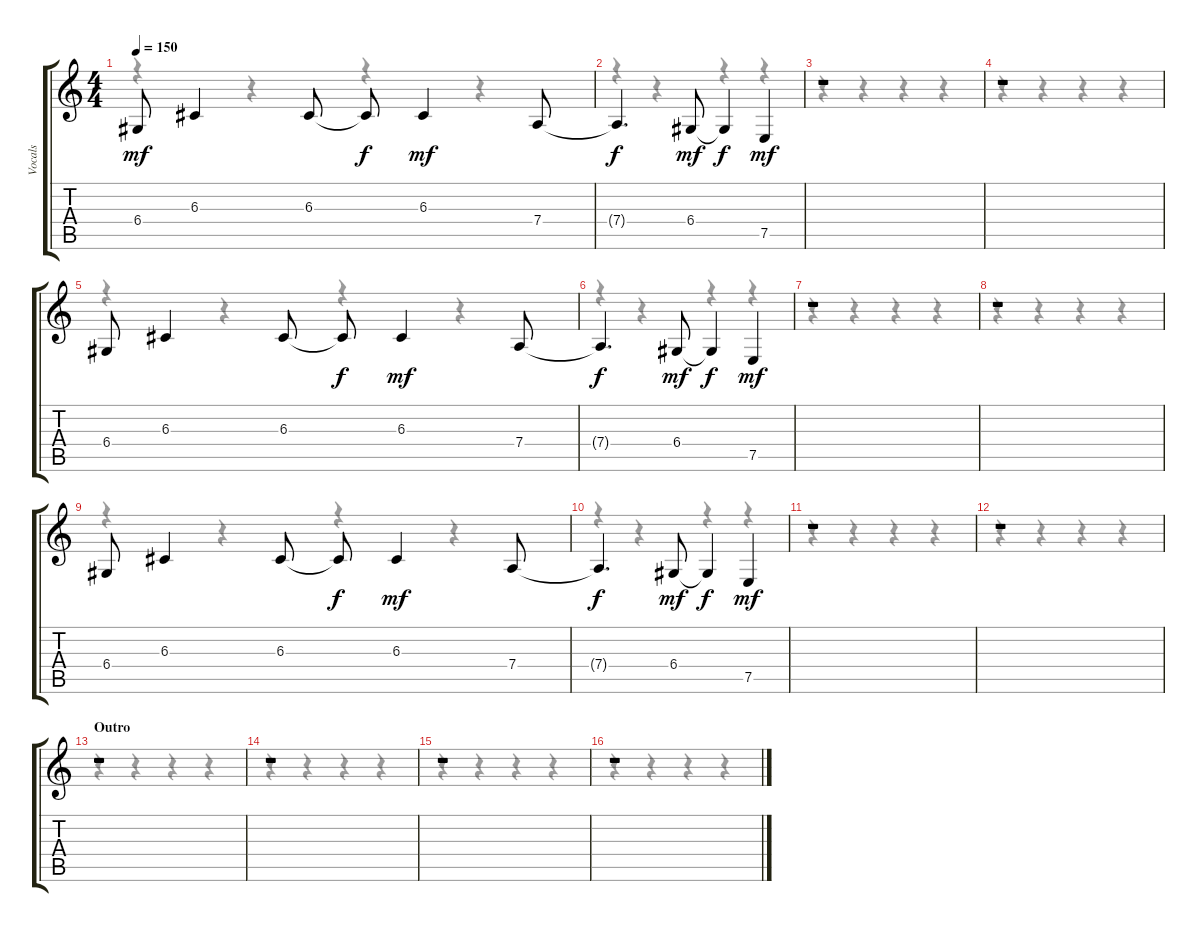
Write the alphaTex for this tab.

\track ("Vocals" "Vocals") {instrument bassoon}
\staff {score tabs}
\tuning (E4 B3 G3 D3 A2 E2) {hide}
\voice
\ts (4 4)
\tempo 150
\clef g2
\ks c
6.4.8{dy mf} 6.3.4 6.3.8 6.3{t}.8{dy f} 6.3.4{dy mf} 7.4.8 |
7.4{t}.4{d dy f} 6.4.8{dy mf} 6.4{t}.4{dy f} 7.5.4{dy mf} |
r.1 |
r.1 |
6.4.8 6.3.4 6.3.8 6.3{t}.8{dy f} 6.3.4{dy mf} 7.4.8 |
7.4{t}.4{d dy f} 6.4.8{dy mf} 6.4{t}.4{dy f} 7.5.4{dy mf} |
r.1 |
r.1 |
6.4.8 6.3.4 6.3.8 6.3{t}.8{dy f} 6.3.4{dy mf} 7.4.8 |
7.4{t}.4{d dy f} 6.4.8{dy mf} 6.4{t}.4{dy f} 7.5.4{dy mf} |
r.1 |
r.1 |
\section ("" "Outro")
r.1 |
r.1 |
r.1 |
r.1
\voice
\clef g2
\ottava regular
\simile none
\ks c
r.4{dy f} r.4 r.4 r.4 |
r.4 r.4 r.4 r.4 |
r.4 r.4 r.4 r.4 |
r.4 r.4 r.4 r.4 |
r.4 r.4 r.4 r.4 |
r.4 r.4 r.4 r.4 |
r.4 r.4 r.4 r.4 |
r.4 r.4 r.4 r.4 |
r.4 r.4 r.4 r.4 |
r.4 r.4 r.4 r.4 |
r.4 r.4 r.4 r.4 |
r.4 r.4 r.4 r.4 |
r.4 r.4 r.4 r.4 |
r.4 r.4 r.4 r.4 |
r.4 r.4 r.4 r.4 |
r.4 r.4 r.4 r.4
